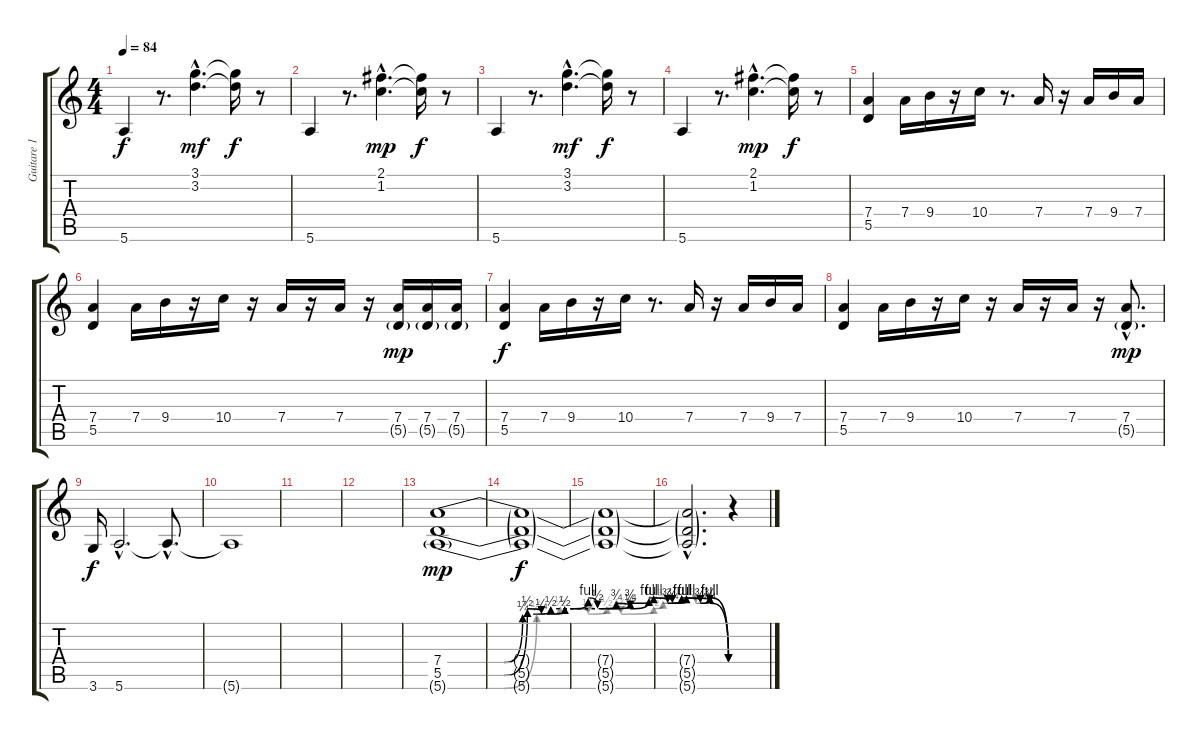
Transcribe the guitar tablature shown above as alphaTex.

\track ("Guitare 1" "Guitare 1") {instrument distortionguitar}
\staff {score tabs}
\tuning (E4 B3 G3 D3 A2 E2) {hide}
\ts (4 4)
\tempo 84
\clef g2
\ks c
5.6.4{dy f} r.8{d} (3.1{hac} 3.2{hac}).4{d dy mf} (3.1{t} 3.2{t}).16{dy f} r.8 |
5.6.4 r.8{d} (2.1{hac} 1.2{hac}).4{d dy mp} (2.1{t} 1.2{t}).16{dy f} r.8 |
5.6.4 r.8{d} (3.1{hac} 3.2{hac}).4{d dy mf} (3.1{t} 3.2{t}).16{dy f} r.8 |
5.6.4 r.8{d} (2.1{hac} 1.2{hac}).4{d dy mp} (2.1{t} 1.2{t}).16{dy f} r.8 |
(7.4 5.5).4{volume 15} 7.4.16 9.4.16 r.16 10.4.16 r.8{d} 7.4.16 r.16 7.4.16 9.4.16 7.4.16 |
(7.4 5.5).4 7.4.16 9.4.16 r.16 10.4.16 r.16 7.4.16 r.16 7.4.16 r.16 (7.4 5.5{g}).16{dy mp} (7.4 5.5{g}).16 (7.4 5.5{g}).16 |
(7.4 5.5).4{dy f} 7.4.16 9.4.16 r.16 10.4.16 r.8{d} 7.4.16 r.16 7.4.16 9.4.16 7.4.16 |
(7.4 5.5).4 7.4.16 9.4.16 r.16 10.4.16 r.16 7.4.16 r.16 7.4.16 r.16 (7.4{hac} 5.5{g hac}).8{d dy mp} |
3.6.16{dy f volume 13} 5.6{hac}.2{d volume 2} 5.6{hac t}.8{d} |
5.6{t}.1 |
|
|
(7.4{be (custom 0 0 12 0 16 1 19 1 22 2 27 2 30 4 32 2 35 2 39 3 44 4 48 3 51 4 54 3 56 4 60 0)} 5.5{be (custom 0 0 12 0 17 2 20 1 22 1 25 2 30 2 33 2 36 3 39 2 43 4 47 3 50 4 56 3 60 0)} 5.6{be (custom 0 0 12 0 19 1 22 1 24 2 27 2 30 1 34 2 37 1 44 2 46 3 50 4 53 3 56 4 60 0) g}).1{dy mp} |
(7.4{t} 5.5{t} 5.6{t}).1{dy f} |
(7.4{t} 5.5{t} 5.6{t}).1 |
(7.4{hac t} 5.5{hac t} 5.6{hac t}).2{d} r.4
